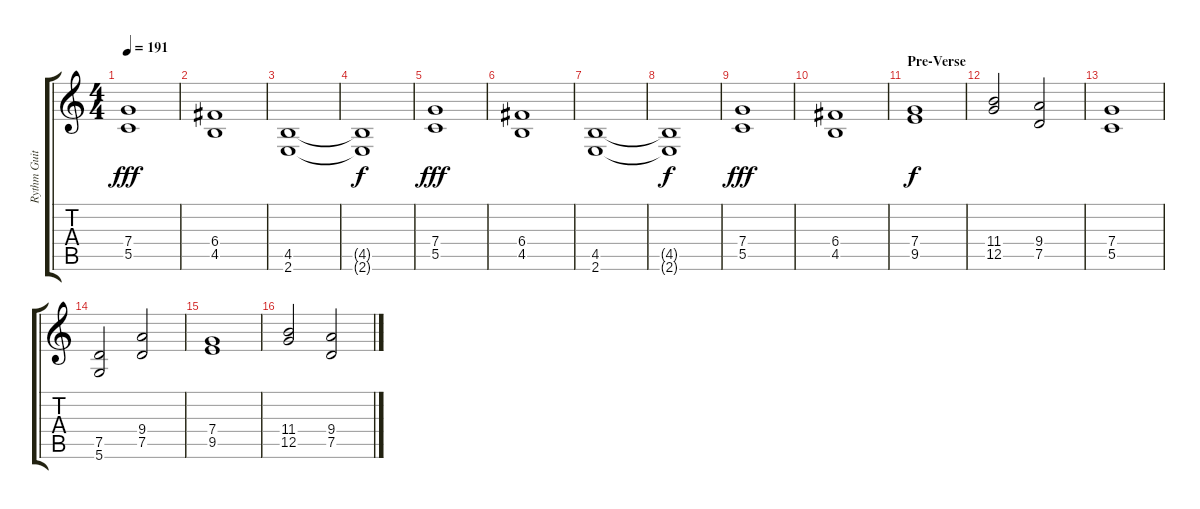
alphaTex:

\track ("Rythm Guitar" "Rythm Guit") {instrument distortionguitar}
\staff {score tabs}
\tuning (D4 A3 F3 C3 G2 D2) {hide}
\ts (4 4)
\tempo 191
\clef g2
\ks c
(7.4 5.5).1{dy fff} |
(6.4 4.5).1 |
(4.5 2.6).1 |
(4.5{t} 2.6{t}).1{dy f} |
(7.4 5.5).1{dy fff} |
(6.4 4.5).1 |
(4.5 2.6).1 |
(4.5{t} 2.6{t}).1{dy f} |
(7.4 5.5).1{dy fff} |
(6.4 4.5).1 |
\section ("" "Pre-Verse")
(7.4 9.5).1{dy f} |
(11.4 12.5).2 (9.4 7.5).2 |
(7.4 5.5).1 |
(7.5 5.6).2 (9.4 7.5).2 |
(7.4 9.5).1 |
(11.4 12.5).2 (9.4 7.5).2
